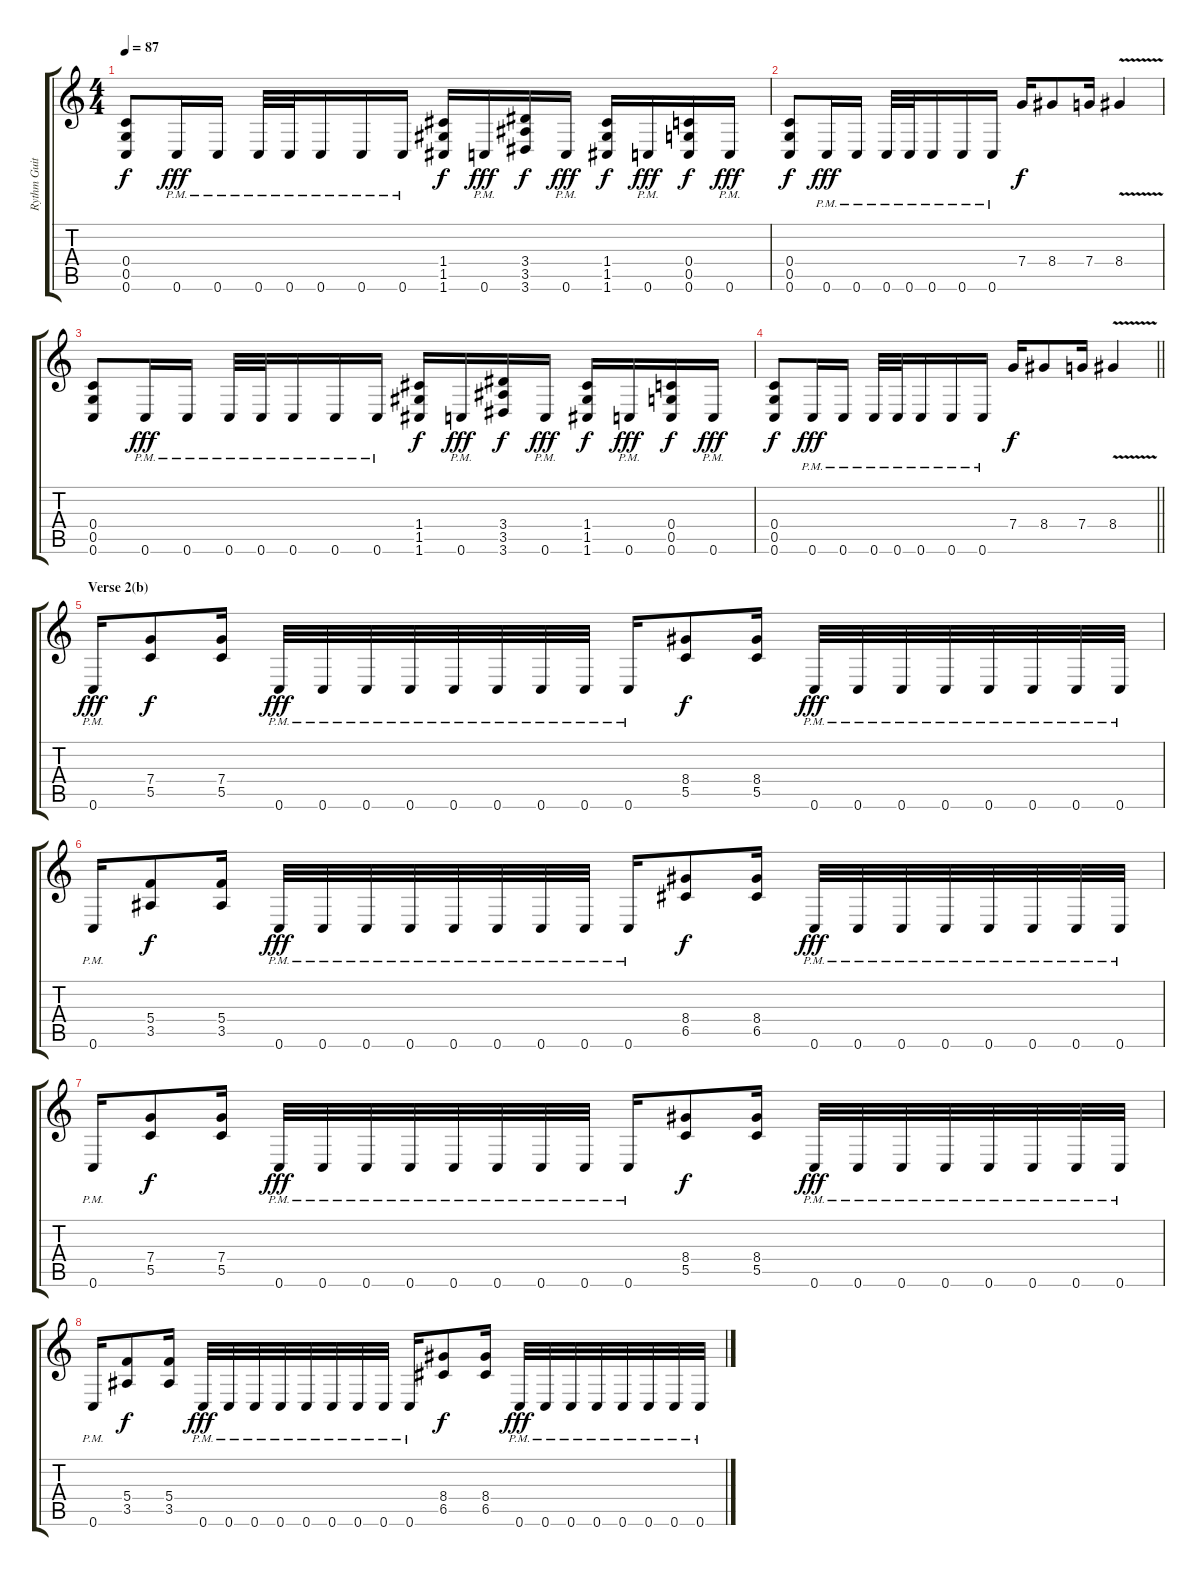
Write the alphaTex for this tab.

\track ("Rythm Guitar 1" "Rythm Guit") {instrument distortionguitar}
\staff {score tabs}
\tuning (D4 A3 F3 C3 G2 C2) {hide}
\ts (4 4)
\tempo 87
\clef g2
\ks c
(0.4 0.5 0.6).8{dy f} 0.6{pm}.16{dy fff} 0.6{pm}.16 0.6{pm}.32 0.6{pm}.32 0.6{pm}.16 0.6{pm}.16 0.6{pm}.16 (1.4 1.5 1.6).16{dy f} 0.6{pm}.16{dy fff} (3.4 3.5 3.6).16{dy f} 0.6{pm}.16{dy fff} (1.4 1.5 1.6).16{dy f} 0.6{pm}.16{dy fff} (0.4 0.5 0.6).16{dy f} 0.6{pm}.16{dy fff} |
(0.4 0.5 0.6).8{dy f} 0.6{pm}.16{dy fff} 0.6{pm}.16 0.6{pm}.32 0.6{pm}.32 0.6{pm}.16 0.6{pm}.16 0.6{pm}.16 7.4.16{dy f} 8.4.8 7.4.16 8.4{v}.4 |
(0.4 0.5 0.6).8 0.6{pm}.16{dy fff} 0.6{pm}.16 0.6{pm}.32 0.6{pm}.32 0.6{pm}.16 0.6{pm}.16 0.6{pm}.16 (1.4 1.5 1.6).16{dy f} 0.6{pm}.16{dy fff} (3.4 3.5 3.6).16{dy f} 0.6{pm}.16{dy fff} (1.4 1.5 1.6).16{dy f} 0.6{pm}.16{dy fff} (0.4 0.5 0.6).16{dy f} 0.6{pm}.16{dy fff} |
\barLineRight lightlight
(0.4 0.5 0.6).8{dy f} 0.6{pm}.16{dy fff} 0.6{pm}.16 0.6{pm}.32 0.6{pm}.32 0.6{pm}.16 0.6{pm}.16 0.6{pm}.16 7.4.16{dy f} 8.4.8 7.4.16 8.4{v}.4 |
\section ("" "Verse 2(b)")
0.6{pm}.16{dy fff} (7.4 5.5).8{dy f} (7.4 5.5).16 0.6{pm}.32{dy fff} 0.6{pm}.32 0.6{pm}.32 0.6{pm}.32 0.6{pm}.32 0.6{pm}.32 0.6{pm}.32 0.6{pm}.32 0.6{pm}.16 (8.4 5.5).8{dy f} (8.4 5.5).16 0.6{pm}.32{dy fff} 0.6{pm}.32 0.6{pm}.32 0.6{pm}.32 0.6{pm}.32 0.6{pm}.32 0.6{pm}.32 0.6{pm}.32 |
0.6{pm}.16 (5.4 3.5).8{dy f} (5.4 3.5).16 0.6{pm}.32{dy fff} 0.6{pm}.32 0.6{pm}.32 0.6{pm}.32 0.6{pm}.32 0.6{pm}.32 0.6{pm}.32 0.6{pm}.32 0.6{pm}.16 (8.4 6.5).8{dy f} (8.4 6.5).16 0.6{pm}.32{dy fff} 0.6{pm}.32 0.6{pm}.32 0.6{pm}.32 0.6{pm}.32 0.6{pm}.32 0.6{pm}.32 0.6{pm}.32 |
0.6{pm}.16 (7.4 5.5).8{dy f} (7.4 5.5).16 0.6{pm}.32{dy fff} 0.6{pm}.32 0.6{pm}.32 0.6{pm}.32 0.6{pm}.32 0.6{pm}.32 0.6{pm}.32 0.6{pm}.32 0.6{pm}.16 (8.4 5.5).8{dy f} (8.4 5.5).16 0.6{pm}.32{dy fff} 0.6{pm}.32 0.6{pm}.32 0.6{pm}.32 0.6{pm}.32 0.6{pm}.32 0.6{pm}.32 0.6{pm}.32 |
0.6{pm}.16 (5.4 3.5).8{dy f} (5.4 3.5).16 0.6{pm}.32{dy fff} 0.6{pm}.32 0.6{pm}.32 0.6{pm}.32 0.6{pm}.32 0.6{pm}.32 0.6{pm}.32 0.6{pm}.32 0.6{pm}.16 (8.4 6.5).8{dy f} (8.4 6.5).16 0.6{pm}.32{dy fff} 0.6{pm}.32 0.6{pm}.32 0.6{pm}.32 0.6{pm}.32 0.6{pm}.32 0.6{pm}.32 0.6{pm}.32
